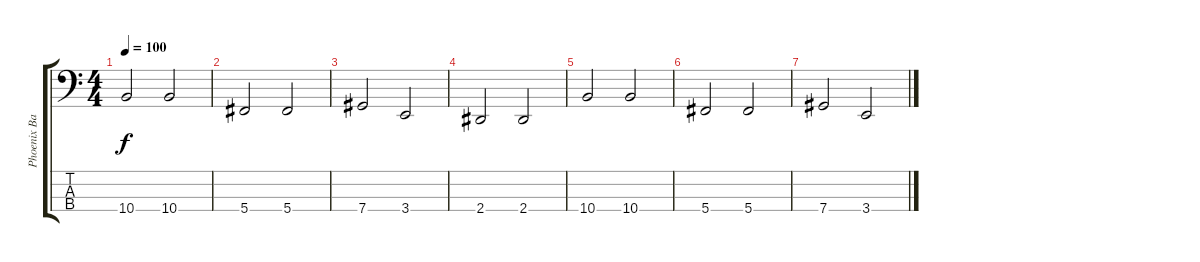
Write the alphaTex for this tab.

\track ("Phoenix Bass1" "Phoenix Ba") {instrument acousticguitarsteel}
\staff {score tabs}
\tuning (Gb2 Db2 Ab1 Db1) {hide}
\ts (4 4)
\tempo 100
\clef f4
\ks c
10.4.2{dy f} 10.4.2 |
5.4.2 5.4.2 |
7.4.2 3.4.2 |
2.4.2 2.4.2 |
10.4.2 10.4.2 |
5.4.2 5.4.2 |
7.4.2 3.4.2
